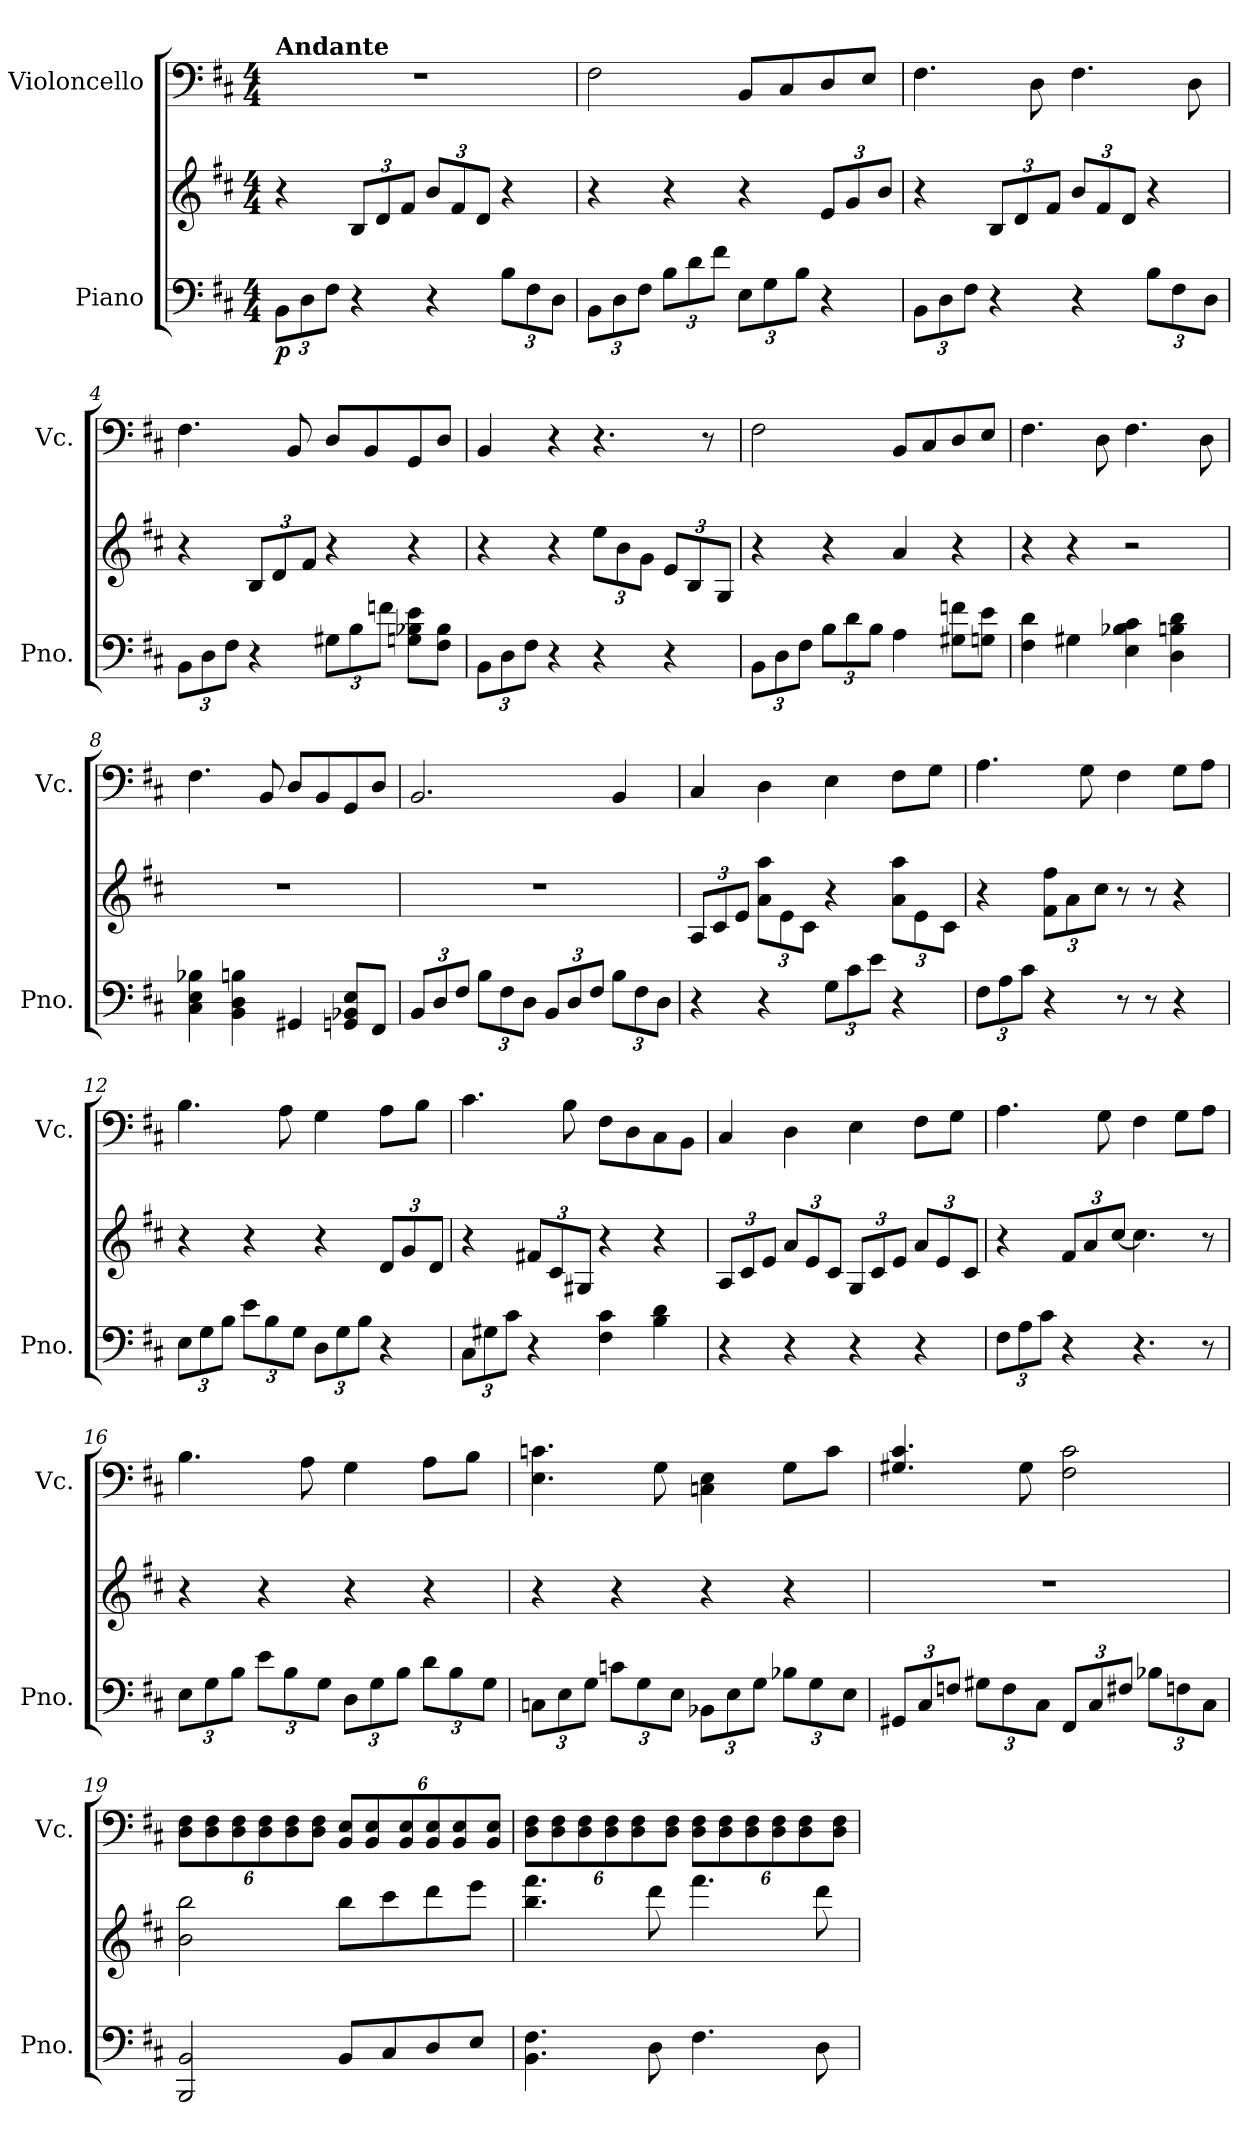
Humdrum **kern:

**kern	**kern	**dynam	**kern
*part2	*part2	*part2	*part1
*staff3	*staff2	*staff2/3	*staff1
*I"Piano	*	*	*I"Violoncello
*I'Pno.	*	*	*I'Vc.
*clefF4	*clefG2	*	*clefF4
*k[f#c#]	*k[f#c#]	*	*k[f#c#]
*M4/4	*M4/4	*	*M4/4
*Xbrackettup	*	*	*
=1	=1	=1	=1
!	!	!	!LO:TX:a:B:t=Andante
!	!	!LO:DY:b=2	!
12BB\L	4r	p	1r
12D\	.	.	.
12F#\J	.	.	.
*	*Xbrackettup	*	*
4r	12B/L	.	.
.	12d/	.	.
.	12f#/J	.	.
4r	12b/L	.	.
.	12f#/	.	.
.	12d/J	.	.
12B\L	4r	.	.
12F#\	.	.	.
12D\J	.	.	.
=2	=2	=2	=2
12BB\L	4r	.	2F#\
12D\	.	.	.
12F#\J	.	.	.
12B\L	4r	.	.
12d\	.	.	.
12f#\J	.	.	.
12E\L	4r	.	8BB/L
12G\	.	.	.
.	.	.	8C#/
12B\J	.	.	.
4r	12e/L	.	8D/
.	12g/	.	.
.	.	.	8E/J
.	12b/J	.	.
!!LO:LB:g=z
=3	=3	=3	=3
12BB\L	4r	.	4.F#\
12D\	.	.	.
12F#\J	.	.	.
4r	12B/L	.	.
.	12d/	.	.
.	.	.	8D\
.	12f#/J	.	.
4r	12b/L	.	4.F#\
.	12f#/	.	.
.	12d/J	.	.
12B\L	4r	.	.
12F#\	.	.	.
.	.	.	8D\
12D\J	.	.	.
=4	=4	=4	=4
12BB\L	4r	.	4.F#\
12D\	.	.	.
12F#\J	.	.	.
4r	12B/L	.	.
.	12d/	.	.
.	.	.	8BB/
.	12f#/J	.	.
12G#X\L	4r	.	8D/L
12B\	.	.	.
.	.	.	8BB/
12fn\J	.	.	.
8Gn\ 8B-X\ 8e\L	4r	.	8GG/
8F#\ 8B-\J	.	.	8D/J
=5	=5	=5	=5
12BB\L	4r	.	4BB/
12D\	.	.	.
12F#\J	.	.	.
4r	4r	.	4r
4r	12ee\L	.	4.r
.	12b\	.	.
.	12g\J	.	.
4r	12e/L	.	.
.	12B/	.	.
.	.	.	8r
.	12G/J	.	.
!!LO:LB:g=z
=6	=6	=6	=6
12BB\L	4r	.	2F#\
12D\	.	.	.
12F#\J	.	.	.
12B\L	4r	.	.
12d\	.	.	.
12B\J	.	.	.
4A\	4a/	.	8BB/L
.	.	.	8C#/
8G#X\ 8fn\L	4r	.	8D/
8Gn\ 8e\J	.	.	8E/J
!!LO:LB:g=z
=7	=7	=7	=7
4F#\ 4d\	4r	.	4.F#\
4G#X\	4r	.	.
.	.	.	8D\
4E\ 4B-X\ 4c#\	2r	.	4.F#\
4D\ 4Bn\ 4d\	.	.	.
.	.	.	8D\
=8	=8	=8	=8
4C#\ 4E\ 4B-X\	1r	.	4.F#\
4BB\ 4D\ 4Bn\	.	.	.
.	.	.	8BB/
4GG#X/	.	.	8D/L
.	.	.	8BB/
8GGn/ 8BB-X/ 8E/L	.	.	8GG/
8FF#/J	.	.	8D/J
=9	=9	=9	=9
12BB/L	1r	.	2.BB/
12D/	.	.	.
12F#/J	.	.	.
12B\L	.	.	.
12F#\	.	.	.
12D\J	.	.	.
12BB/L	.	.	.
12D/	.	.	.
12F#/J	.	.	.
12B\L	.	.	4BB/
12F#\	.	.	.
12D\J	.	.	.
=10	=10	=10	=10
4r	12A/L	.	4C#/
.	12c#/	.	.
.	12e/J	.	.
4r	12a\ 12aa\L	.	4D\
.	12e\	.	.
.	12c#\J	.	.
12G\L	4r	.	4E\
12c#\	.	.	.
12e\J	.	.	.
4r	12a\ 12aa\L	.	8F#\L
.	12e\	.	.
.	.	.	8G\J
.	12c#\J	.	.
!!LO:PB:g=z
=11	=11	=11	=11
12F#\L	4r	.	4.A\
12A\	.	.	.
12c#\J	.	.	.
4r	12f#\ 12ff#\L	.	.
.	12a\	.	.
.	.	.	8G\
.	12cc#\J	.	.
8r	8r	.	4F#\
8r	8r	.	.
4r	4r	.	8G\L
.	.	.	8A\J
=12	=12	=12	=12
12E\L	4r	.	4.B\
12G\	.	.	.
12B\J	.	.	.
12e\L	4r	.	.
12B\	.	.	.
.	.	.	8A\
12G\J	.	.	.
12D\L	4r	.	4G\
12G\	.	.	.
12B\J	.	.	.
4r	12d/L	.	8A\L
.	12g/	.	.
.	.	.	8B\J
.	12d/J	.	.
!!LO:LB:g=z
=13	=13	=13	=13
12C#\L	4r	.	4.c#\
12G#X\	.	.	.
12c#\J	.	.	.
4r	12f#X/L	.	.
.	12c#/	.	.
.	.	.	8B\
.	12G#X/J	.	.
4F#\ 4c#\	4r	.	8F#\L
.	.	.	8D\
4B\ 4d\	4r	.	8C#\
.	.	.	8BB\J
=14	=14	=14	=14
4r	12A/L	.	4C#/
.	12c#/	.	.
.	12e/J	.	.
4r	12a/L	.	4D\
.	12e/	.	.
.	12c#/J	.	.
4r	12G/L	.	4E\
.	12c#/	.	.
.	12e/J	.	.
4r	12a/L	.	8F#\L
.	12e/	.	.
.	.	.	8G\J
.	12c#/J	.	.
=15	=15	=15	=15
12F#\L	4r	.	4.A\
12A\	.	.	.
12c#\J	.	.	.
4r	12f#/L	.	.
.	12a/	.	.
.	.	.	8G\
.	[12cc#/J	.	.
4.r	4.cc#\]	.	4F#\
.	.	.	8G\L
8r	8r	.	8A\J
!!LO:LB:g=z
=16	=16	=16	=16
12E\L	4r	.	4.B\
12G\	.	.	.
12B\J	.	.	.
12e\L	4r	.	.
12B\	.	.	.
.	.	.	8A\
12G\J	.	.	.
12D\L	4r	.	4G\
12G\	.	.	.
12B\J	.	.	.
12d\L	4r	.	8A\L
12B\	.	.	.
.	.	.	8B\J
12G\J	.	.	.
=17	=17	=17	=17
12Cn\L	4r	.	4.E\ 4.cn\
12E\	.	.	.
12G\J	.	.	.
12cn\L	4r	.	.
12G\	.	.	.
.	.	.	8G\
12E\J	.	.	.
12BB-X\L	4r	.	4Cn\ 4E\
12E\	.	.	.
12G\J	.	.	.
12B-X\L	4r	.	8G\L
12G\	.	.	.
.	.	.	8c\J
12E\J	.	.	.
!!LO:LB:g=z
=18	=18	=18	=18
12GG#X/L	1r	.	4.G#X/ 4.c#/
12C#/	.	.	.
12Fn/J	.	.	.
12G#X\L	.	.	.
12F\	.	.	.
.	.	.	8G#\
12C#\J	.	.	.
12FF#/L	.	.	2F#\ 2c#\
12C#/	.	.	.
12F#X/J	.	.	.
12B-X\L	.	.	.
12Fn\	.	.	.
12C#\J	.	.	.
!!LO:PB:g=z
=19	=19	=19	=19
*	*	*	*Xbrackettup
2BBB/ 2BB/	2b\ 2bb\	.	12D\ 12F#\L
.	.	.	12D\ 12F#\
.	.	.	12D\ 12F#\
.	.	.	12D\ 12F#\
.	.	.	12D\ 12F#\
.	.	.	12D\ 12F#\J
8BB/L	8bb\L	.	12BB/ 12E/L
.	.	.	12BB/ 12E/
8C#/	8ccc#\	.	.
.	.	.	12BB/ 12E/
8D/	8ddd\	.	12BB/ 12E/
.	.	.	12BB/ 12E/
8E/J	8eee\J	.	.
.	.	.	12BB/ 12E/J
=20	=20	=20	=20
4.BB\ 4.F#\	4.bb\ 4.fff#\	.	12D\ 12F#\L
.	.	.	12D\ 12F#\
.	.	.	12D\ 12F#\
.	.	.	12D\ 12F#\
.	.	.	12D\ 12F#\
8D\	8ddd\	.	.
.	.	.	12D\ 12F#\J
4.F#\	4.fff#\	.	12D\ 12F#\L
.	.	.	12D\ 12F#\
.	.	.	12D\ 12F#\
.	.	.	12D\ 12F#\
.	.	.	12D\ 12F#\
8D\	8ddd\	.	.
.	.	.	12D\ 12F#\J
=	=	=	=
*-	*-	*-	*-
